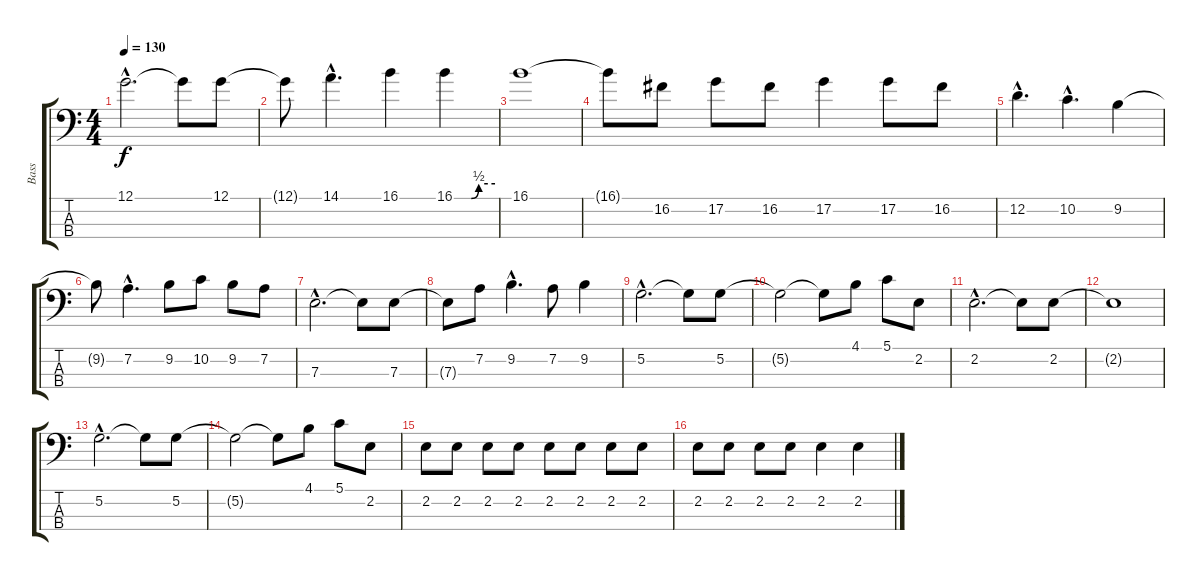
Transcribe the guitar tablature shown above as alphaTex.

\track ("Bass" "Bass") {instrument fretlessbass}
\staff {score tabs}
\tuning (G2 D2 A1 E1) {hide}
\ts (4 4)
\tempo 130
\clef f4
\ks c
12.1{hac}.2{d dy f instrument fretlessbass} 12.1{t}.8 12.1.8 |
12.1{t}.8 14.1{hac}.4{d} 16.1.4 16.1{be (custom 0 0 25 0 36 2 60 2)}.4 |
16.1.1 |
16.1{t}.8 16.2.8 17.2.8 16.2.8 17.2.4 17.2.8 16.2.8 |
12.2{hac}.4{d} 10.2{hac}.4{d} 9.2.4 |
9.2{t}.8 7.2{hac}.4{d} 9.2.8 10.2.8 9.2.8 7.2.8 |
7.3{hac}.2{d} 7.3{t}.8 7.3.8 |
7.3{t}.8 7.2.8 9.2{hac}.4{d} 7.2.8 9.2.4 |
5.2{hac}.2{d} 5.2{t}.8 5.2.8 |
5.2{t}.2 5.2{t}.8 4.1.8 5.1.8 2.2.8 |
2.2{hac}.2{d} 2.2{t}.8 2.2.8 |
2.2{t}.1 |
5.2{hac}.2{d} 5.2{t}.8 5.2.8 |
5.2{t}.2 5.2{t}.8 4.1.8 5.1.8 2.2.8 |
2.2.8 2.2.8 2.2.8 2.2.8 2.2.8 2.2.8 2.2.8 2.2.8 |
2.2.8 2.2.8 2.2.8 2.2.8 2.2.4 2.2.4
